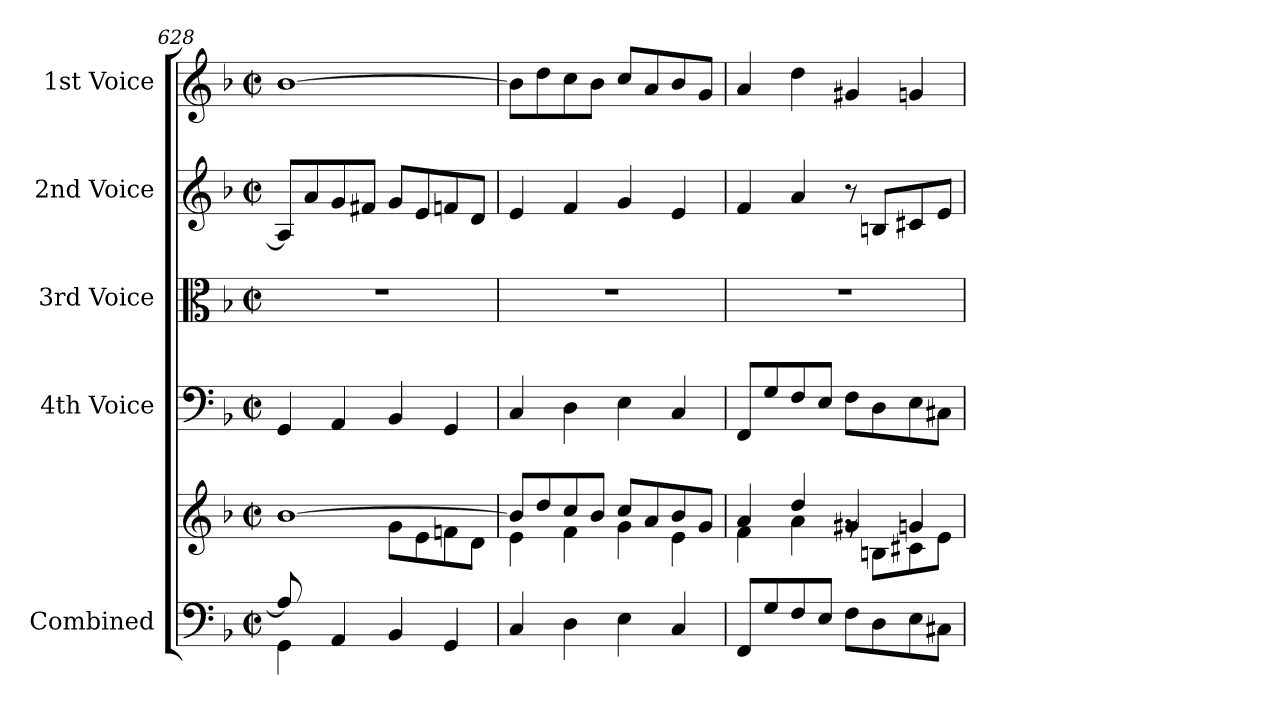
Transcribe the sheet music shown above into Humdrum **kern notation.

**kern	**kern	**kern	**kern	**kern	**kern
*part5	*part5	*part4	*part3	*part2	*part1
*staff6	*staff5	*staff4	*staff3	*staff2	*staff1
*I"Combined	*	*I"4th Voice	*I"3rd Voice	*I"2nd Voice	*I"1st Voice
*clefF4	*clefG2	*clefF4	*clefC3	*clefG2	*clefG2
*k[b-]	*k[b-]	*k[b-]	*k[b-]	*k[b-]	*k[b-]
*M2/2	*M2/2	*M2/2	*M2/2	*M2/2	*M2/2
*met(c|)	*met(c|)	*met(c|)	*met(c|)	*met(c|)	*met(c|)
=628	=628	=628	=628	=628	=628
*^	*^	*	*	*	*
8A/L]	4GG\	[1b-	8ryy	4GG/	1r	8A/L]	[1b-
2..ryy	.	.	8a\	.	.	8a/	.
.	4AA/	.	8g\	4AA/	.	8g/	.
.	.	.	8f#X\J	.	.	8f#X/J	.
.	4BB-/	.	8g\L	4BB-/	.	8g/L	.
.	.	.	8e\	.	.	8e/	.
.	4GG/	.	8fn\	4GG/	.	8fn/	.
.	.	.	8d\J	.	.	8d/J	.
*v	*v	*	*	*	*	*	*
=629	=629	=629	=629	=629	=629	=629
4C/	8b-/L]	4e\	4C/	1r	4e/	8b-\L]
.	8dd/	.	.	.	.	8dd\
4D\	8cc/	4f\	4D\	.	4f/	8cc\
.	8b-/J	.	.	.	.	8b-\J
4E\	8cc/L	4g\	4E\	.	4g/	8cc/L
.	8a/	.	.	.	.	8a/
4C/	8b-/	4e\	4C/	.	4e/	8b-/
.	8g/J	.	.	.	.	8g/J
=630	=630	=630	=630	=630	=630	=630
8FF/L	4a/	4f\	8FF/L	1r	4f/	4a/
8G/	.	.	8G/	.	.	.
8F/	4dd/	4a\	8F/	.	4a/	4dd\
8E/J	.	.	8E/J	.	.	.
8F\L	4g#X/	8rg	8F\L	.	8r	4g#X/
8D\	.	8Bn\L	8D\	.	8Bn/L	.
8E\	4gn/	8c#X\	8E\	.	8c#X/	4gn/
8C#X\J	.	8e\J	8C#X\J	.	8e/J	.
*	*v	*v	*	*	*	*
=	=	=	=	=	=
*-	*-	*-	*-	*-	*-
